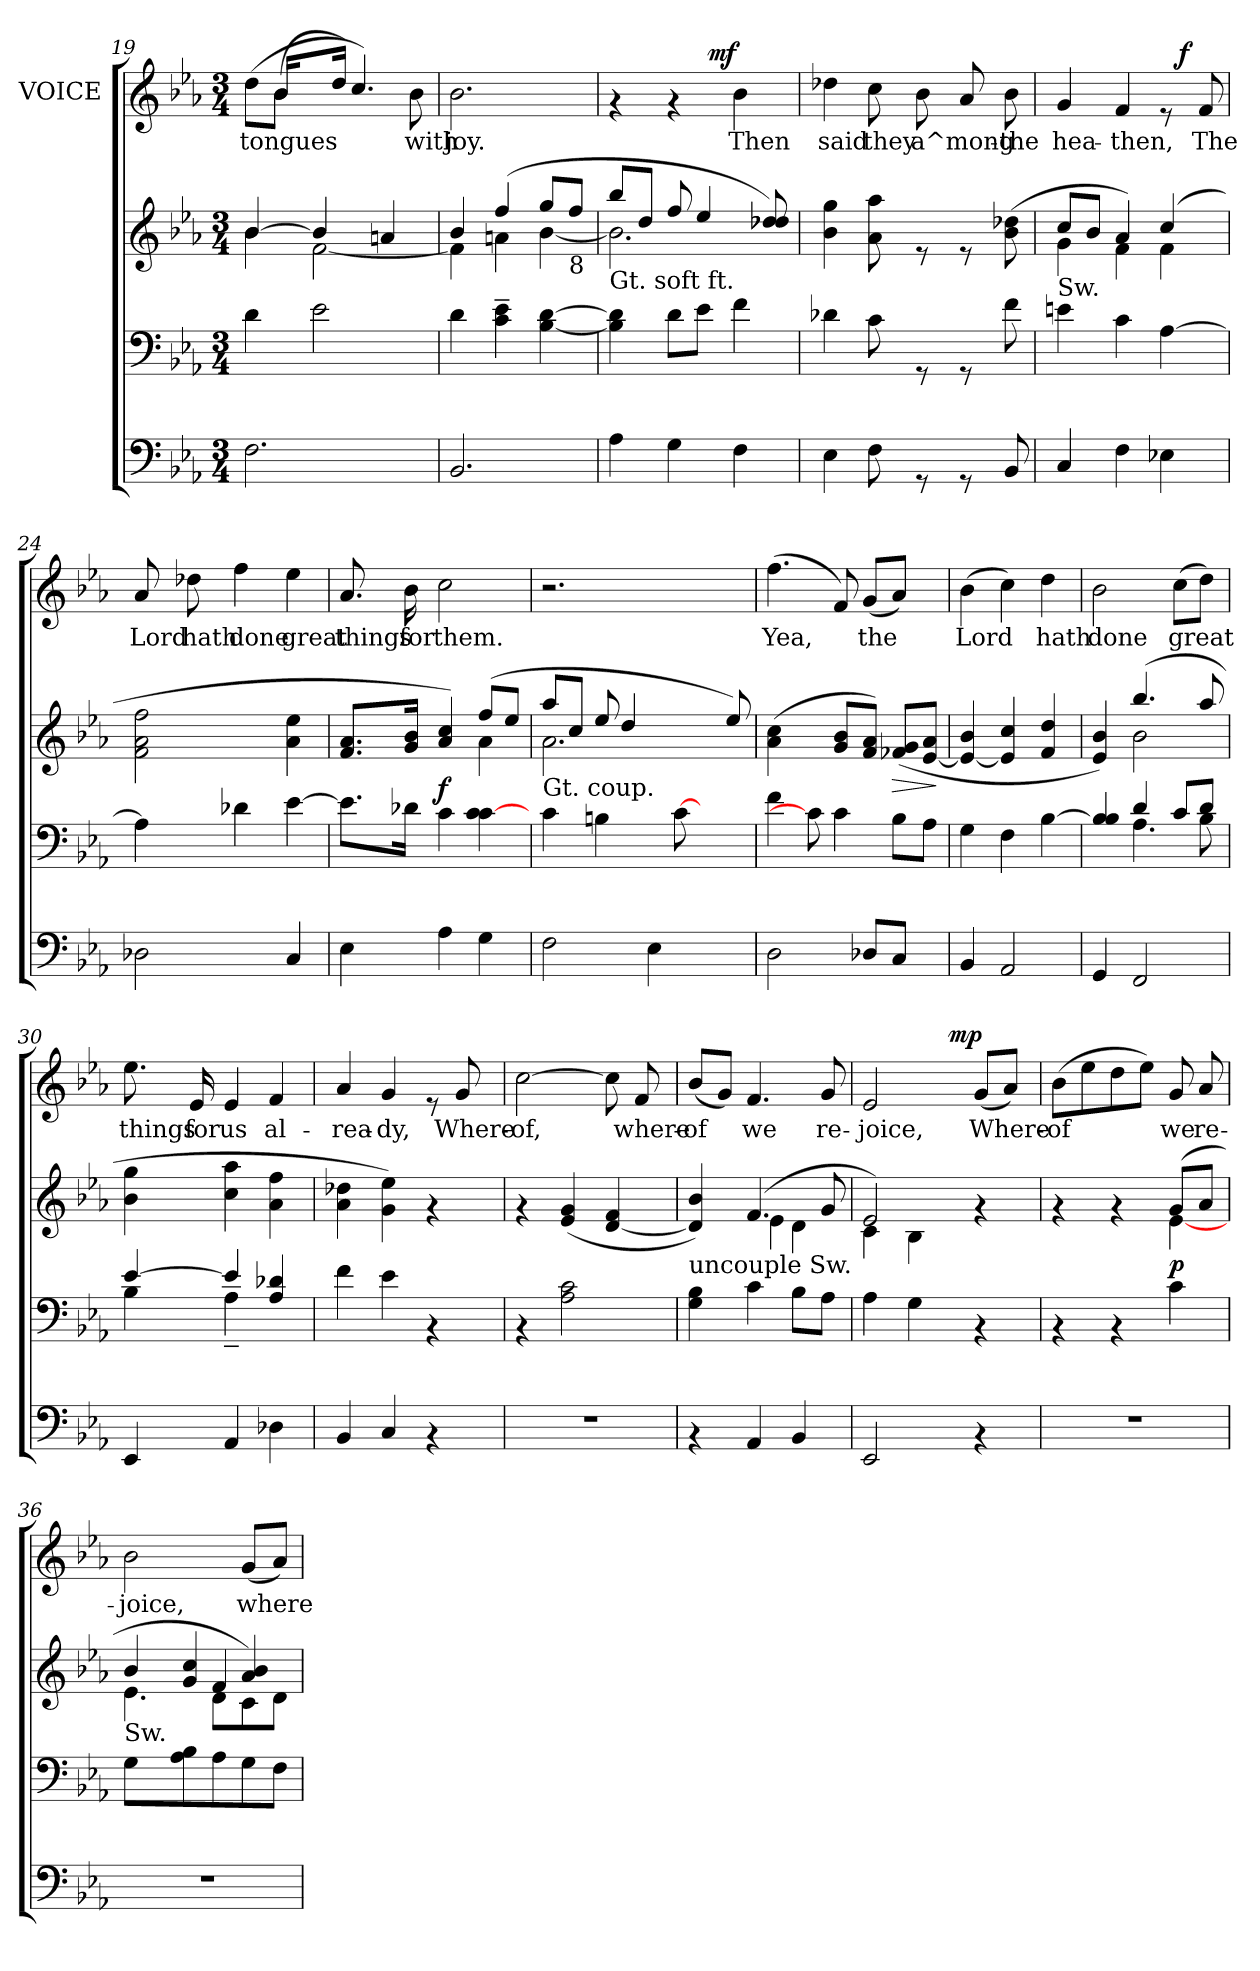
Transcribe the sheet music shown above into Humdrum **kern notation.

**kern	**kern	**kern	**dynam	**kern	**text	**dynam
*part3	*part2	*part2	*part2	*part1	*part1	*part1
*staff4	*staff3	*staff2	*staff2/3	*staff1	*staff1	*staff1
*	*	*	*	*I"VOICE	*	*
*clefF4	*clefF4	*clefG2	*	*clefG2	*	*
*k[b-e-a-]	*k[b-e-a-]	*k[b-e-a-]	*	*k[b-e-a-]	*	*
*E-:	*E-:	*E-:	*	*E-:	*	*
*M3/4	*M3/4	*M3/4	*	*M3/4	*	*
=19	=19	=19	=19	=19	=19	=19
*	*	*^	*	*	*	*
!	!	!	!	!	!	!LO:LY:b	!
*	*	*	*	*	*^	*	*
2.F\	4d\	[>4b-/	4b-\	.	(>8dd\L	8ryy	tongues	.
.	.	.	.	.	(<8b-\J	16b-/LL	.	.
.	.	.	.	.	.	8ryy	.	.
.	2e-\	4b-/]	[<2f\	.	8ryy	.	.	.
.	.	.	.	.	.	16dd/JJ)	.	.
.	.	.	.	.	4.cc/)	4ryy	.	.
.	.	4an/	.	.	.	.	.	.
!	!	!	!	!	!	!	!LO:LY:b	!
.	.	.	.	.	.	8b-\	with	.
=20	=20	=20	=20	=20	=20	=20	=20	=20
!	!	!	!	!	!	!	!LO:LY:b	!
*	*	*	*	*	*v	*v	*	*
2.BB-/	4d\	4b-/	4f\]	.	2.b-\	joy.	.
.	4c\~> 4e-\~>	(4ff/	4an\	.	.	.	.
.	[<4B-\ [>4d\	8gg/L	[<4b-\	.	.	.	.
!	!	!LO:TX:b:t=8	!	!	!	!	!
.	.	8ff/J	.	.	.	.	.
=21	=21	=21	=21	=21	=21	=21	=21
*	*	*	*	*	*^	*	*
!	!	!LO:TX:b:t=Gt. soft ft.	!	!	!	!	!	!
4A-\	4B-\] 4d\]	8bb-/L	2.b-\]	.	4rf	4ryy	.	.
.	.	8dd/J	.	.	.	.	.	.
4G\	8d\L	8ff/	.	.	4rf	8ryy	.	.
.	8e-\J	4ee-/	.	.	.	32ryy	.	.
!	!	!	!	!	!	!	!	!LO:DY:a
.	.	.	.	.	.	4ryy	.	mf
!	!	!	!	!	!	!	!LO:LY:b	!
4F\	4f\	.	.	.	4b-\	.	Then	.
.	.	8dd-X/ 8dd-X/)	.	.	.	.	.	.
.	.	.	.	.	.	16.ryy	.	.
!!LO:LB:g=z
=22	=22	=22	=22	=22	=22	=22	=22	=22
!	!	!	!	!	!	!	!LO:LY:b	!
*	*	*v	*v	*	*	*	*	*
*	*	*	*	*v	*v	*	*
4E-\	4d-X\	4b-\ 4gg\	.	4dd-X\	said	.
!	!	!	!	!	!LO:LY:b	!
8F\	8c\	8a-\ 8aa-\	.	8cc\	they	.
!	!	!	!	!	!LO:LY:b	!
8rGG	8rGG	8re	.	8b-\	a^mong-	.
8rGG	8rGG	8re	.	8a-/	.	.
!	!	!	!	!	!LO:LY:b	!
8BB-/	8f\	(>8b-\ 8dd-X\	.	8b-\	-the	.
=23	=23	=23	=23	=23	=23	=23
*	*	*^	*	*	*	*
!	!	!LO:TX:b:t=Sw.	!	!	!	!	!
!	!	!	!	!	!	!LO:LY:b	!
*	*	*	*	*	*^	*	*
4C/	4en\	8cc/L	4g\	.	4g/	2ryy	hea-	.
.	.	8b-/J	.	.	.	.	.	.
!	!	!	!	!	!	!	!LO:LY:b	!
4F\	4c\	4a-/)	4f\	.	4f/	.	-then,	.
4E-X\	[>4A-\	(4cc/	4f\	.	8re	16ryy	.	.
!	!	!	!	!	!	!	!	!LO:DY:a
.	.	.	.	.	.	8.ryy	.	f
!	!	!	!	!	!	!	!LO:LY:b	!
.	.	.	.	.	8f/	.	The	.
*	*	*v	*v	*	*	*	*	*
=24	=24	=24	=24	=24	=24	=24	=24
!	!	!	!	!	!	!LO:LY:b	!
*	*	*	*	*v	*v	*	*
2D-X\	4A-\]	2f\ 2a-\ 2ff\	.	8a-/	Lord	.
!	!	!	!	!	!LO:LY:b	!
.	.	.	.	8dd-X\	hath	.
!	!	!	!	!	!LO:LY:b	!
.	4d-X\	.	.	4ff\	done	.
!	!	!	!	!	!LO:LY:b	!
4C/	[>4e-\	4a-\ 4ee-\	.	4ee-\	great	.
=25	=25	=25	=25	=25	=25	=25
*	*	*^	*	*	*	*
!	!	!	!	!	!	!LO:LY:b	!
4E-\	8.e-\L]	8.f/ 8.a-/L	2ryy	.	8.a-/	things	.
!	!	!	!	!	!	!LO:LY:b	!
.	16d-X\Jk	16g/ 16b-/Jk	.	.	16b-\	for	.
!	!	!	!	!LO:DY:a=2	!	!LO:LY:b	!
4A-\	4c\	4a-/ 4cc/)	.	f	2cc\	them.	.
4G\	4c\ [>4c\	(>8ff/L	4a-\	.	.	.	.
.	.	8ee-/J	.	.	.	.	.
=26	=26	=26	=26	=26	=26	=26	=26
!	!	!LO:TX:b:t=Gt. coup.	!	!	!	!	!
2F\	4c\	2.a-\	8aa-/L	.	2.r	.	.
.	.	.	8cc/J	.	.	.	.
.	4Bn\	.	8ee-/	.	.	.	.
.	.	.	4dd/	.	.	.	.
4E-\	8ryy	.	.	.	.	.	.
.	[8c\	.	8ryy	.	.	.	.
4ryy	4ryy	4ryy	8ryy	.	4ryy	.	.
.	.	.	8ee-/)	.	.	.	.
!!LO:PB:g=z
=27	=27	=27	=27	=27	=27	=27	=27
!	!	!LO:TX:b:t=to Sw.	!	!	!	!	!
!	!	!	!	!	!	!LO:LY:b	!
*	*	*v	*v	*	*	*	*
2D\	4f\	(>4a-\ 4cc\	.	(>4.ff\	Yea,	.
.	8c\]	8ryy	.	.	.	.
.	4c\	8g/ 8b-/L	.	8f/)	.	.
!	!	!	!	!	!LO:LY:b	!
8D-X/L	.	8f/ 8a-/J)	.	(<8g/L	the	.
!	!	!	!LO:HP:b	!	!	!
8C/J	8B-\L	(>8f-X/ 8g/L	>	8a-/J)	.	.
8ryy	8A-\J	[<8e-/ 8a-/J	.	8ryy	.	.
.	.	.	]	.	.	.
=28	=28	=28	=28	=28	=28	=28
!	!	!	!	!	!LO:LY:b	!
4BB-/	4G\	4e-/_ 4b-/	.	(>4b-\	Lord	.
2AA-/	4F\	4e-/] 4cc/	.	4cc\)	.	.
!	!	!	!	!	!LO:LY:b	!
.	[>4B-\	4f/ 4dd/	.	4dd\	hath	.
=29	=29	=29	=29	=29	=29	=29
*	*^	*^	*	*	*	*
!	!	!	!	!	!	!	!LO:LY:b	!
4GG/	4B-/] 4B-/	4ryy	4e-/ 4b-/)	4ryy	.	2b-\	done	.
2FF/	4d/	4.A-\	(4.bb-/	2b-\	.	.	.	.
!	!	!	!	!	!	!	!LO:LY:b	!
.	8c/L	.	.	.	.	(>8cc\L	great	.
.	8d/J	8B-\	8aa-/	.	.	8dd\J)	.	.
*	*	*	*v	*v	*	*	*	*
=30	=30	=30	=30	=30	=30	=30	=30
!	!	!	!	!	!	!LO:LY:b	!
4EE-/	[>4e-/	4B-\	4b-\ 4gg\	.	8.ee-\	things	.
!	!	!	!	!	!	!LO:LY:b	!
.	.	.	.	.	16e-/	for	.
!	!	!	!	!	!	!LO:LY:b	!
4AA-/	4e-/]	4A-~<\	4cc\ 4aa-\	.	4e-/	us	.
!	!	!	!	!	!	!LO:LY:b	!
4D-X\	4A-/ 4d-X/	4ryy	4a-\ 4ff\	.	4f/	al-	.
=31	=31	=31	=31	=31	=31	=31	=31
!	!	!	!	!	!	!LO:LY:b	!
*	*v	*v	*	*	*	*	*
4BB-/	4f\	4a-\ 4dd-X\	.	4a-/	-rea-	.
!	!	!	!	!	!LO:LY:b	!
4C/	4e-\	4g\ 4ee-\)	.	4g/	-dy,	.
4rAA	4rAA	4rf	.	8re	.	.
!	!	!	!	!	!LO:LY:b	!
.	.	.	.	8g/	Where-	.
!!LO:LB:g=z
=32	=32	=32	=32	=32	=32	=32
!	!	!	!	!	!LO:LY:b	!
2.r	4rAA	4rf	.	[>2cc\	-of,	.
.	2A-\ 2c\	(4e-/ 4g/	.	.	.	.
.	.	[<4d/ 4f/	.	8cc\]	.	.
!	!	!	!	!	!LO:LY:b	!
.	.	.	.	8f/	where-	.
=33	=33	=33	=33	=33	=33	=33
*	*	*^	*	*	*	*
!	!	!LO:TX:b:t=uncouple Sw.	!	!	!	!	!
!	!	!	!	!	!	!LO:LY:b	!
4rAA	4G\ 4B-\	4d/] 4b-/)	4ryy	.	(<8b-/L	-of	.
.	.	.	.	.	8g/J)	.	.
!	!	!	!	!	!	!LO:LY:b	!
4AA-/	4c\	(4.f/	4e-\	.	4.f/	we	.
4BB-/	8B-\L	.	4d\	.	.	.	.
!	!	!	!	!	!	!LO:LY:b	!
.	8A-\J	8g/	.	.	8g/	re-	.
=34	=34	=34	=34	=34	=34	=34	=34
!	!	!	!	!	!	!LO:LY:b	!
*	*	*	*	*	*^	*	*
2EE-/	4A-\	2e-/)	4c\	.	2e-/	4ryy	-joice,	.
.	4G\	.	4B-\	.	.	8ryy	.	.
.	.	.	.	.	.	32ryy	.	.
!	!	!	!	!	!	!	!	!LO:DY:a
.	.	.	.	.	.	4ryy	.	mp
!	!	!	!	!	!	!	!LO:LY:b	!
4rAA	4rAA	4rf	4ryy	.	(<8g/L	.	Where-	.
.	.	.	.	.	8a-/J)	.	.	.
.	.	.	.	.	.	16.ryy	.	.
=35	=35	=35	=35	=35	=35	=35	=35	=35
!	!	!	!	!	!	!	!LO:LY:b	!
*	*	*	*	*	*v	*v	*	*
2.r	4rAA	4rf	2ryy	.	(>8b-\L	-of	.
.	.	.	.	.	8ee-\	.	.
.	4rAA	4rf	.	.	8dd\	.	.
.	.	.	.	.	8ee-\J)	.	.
!	!	!	!	!LO:DY:a=2	!	!LO:LY:b	!
.	4c\	(>8g/L	[<4e-\	p	8g/	we	.
!	!	!	!	!	!	!LO:LY:b	!
.	.	8a-/J	.	.	8a-/	re-	.
=36	=36	=36	=36	=36	=36	=36	=36
*	*	*	*^	*	*	*	*
!	!	!LO:TX:b:t=Sw.	!	!	!	!	!	!
!	!	!	!	!	!	!	!LO:LY:b	!
2.r	8G\L	4b-/	4.e-\	4.ryy	.	2b-\	-joice,	.
.	8ryy	.	.	.	.	.	.	.
.	8A-\ 8B-\	4g/ 4cc/	.	.	.	.	.	.
.	8A-\	.	4f/	8d\L	.	.	.	.
!	!	!	!	!	!	!	!LO:LY:b	!
.	8G\	4a-/ 4b-/)	.	8c\	.	(<8g/L	where-	.
.	8F\J	.	8ryy	8d\J	.	8a-/J)	.	.
*	*	*v	*v	*v	*	*	*	*
=	=	=	=	=	=	=
*-	*-	*-	*-	*-	*-	*-
